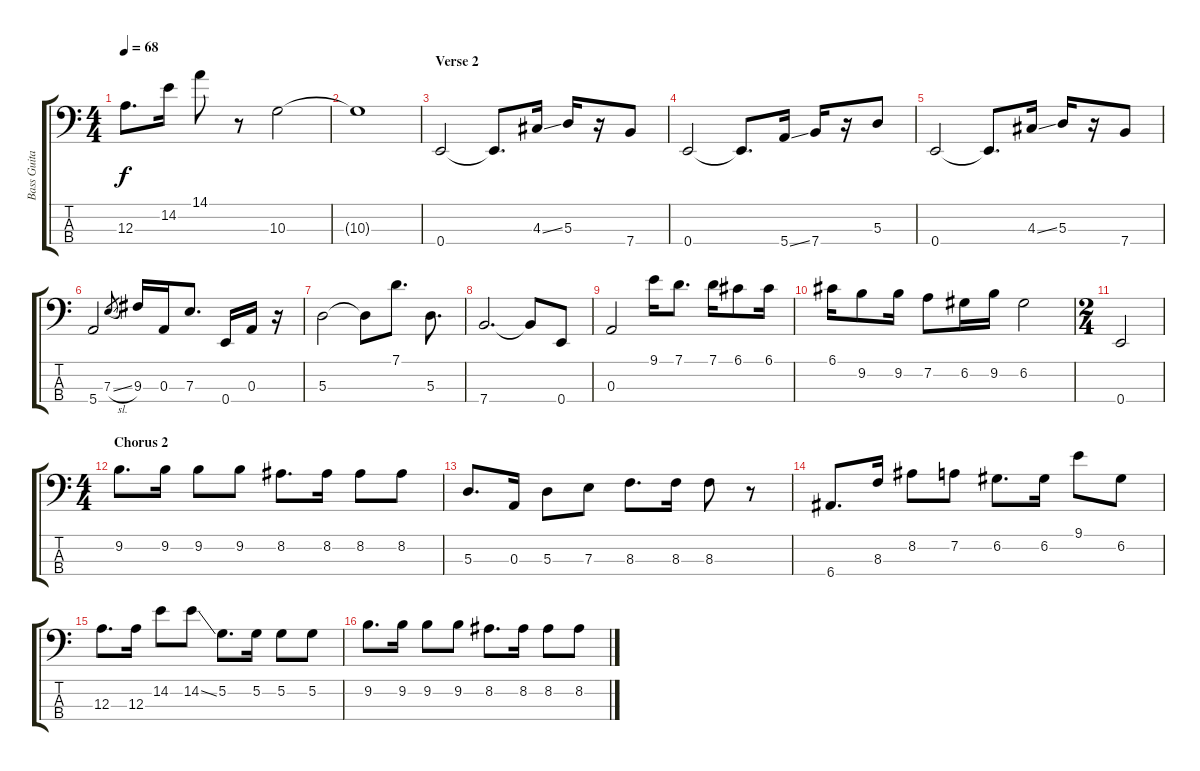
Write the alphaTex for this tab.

\track ("Bass Guitar Track" "Bass Guita") {instrument electricbassfinger}
\staff {score tabs}
\tuning (G2 D2 A1 E1) {hide}
\ts (4 4)
\tempo 68
\clef f4
\ks c
12.3.8{d dy f} 14.2.16 14.1.8 r.8 10.3.2 |
10.3{t}.1 |
\section ("" "Verse 2")
0.4.2 0.4{t}.8{d} 4.3{ss}.16 5.3.16 r.16 7.4.8 |
0.4.2 0.4{t}.8{d} 5.4{ss}.16 7.4.16 r.16 5.3.8 |
0.4.2 0.4{t}.8{d} 4.3{ss}.16 5.3.16 r.16 7.4.8 |
5.4.2 7.3{sl}.8{gr} 9.3.16 0.3.16 7.3.8{d} 0.4.16 0.3.16 r.16 |
5.3.2 5.3{t}.8 7.1.8{d} 5.3.8{d} |
7.4.2{d} 7.4{t}.8 0.4.8 |
0.3.2 9.1.16 7.1.8{d} 7.1.16 6.1.8 6.1.16 |
6.1.16 9.2.8 9.2.16 7.2.8 6.2.16 9.2.16 6.2.2 |
\ts (2 4)
0.4.2 |
\ts (4 4)
\section ("" "Chorus 2")
9.2.8{d} 9.2.16 9.2.8 9.2.8 8.2.8{d} 8.2.16 8.2.8 8.2.8 |
5.3.8{d} 0.3.16 5.3.8 7.3.8 8.3.8{d} 8.3.16 8.3.8 r.8 |
6.4.8{d} 8.3.16 8.2.8 7.2.8 6.2.8{d} 6.2.16 9.1.8 6.2.8 |
12.3.8{d} 12.3.16 14.2.8 14.2{ss}.8 5.2.8{d} 5.2.16 5.2.8 5.2.8 |
9.2.8{d} 9.2.16 9.2.8 9.2.8 8.2.8{d} 8.2.16 8.2.8 8.2.8
